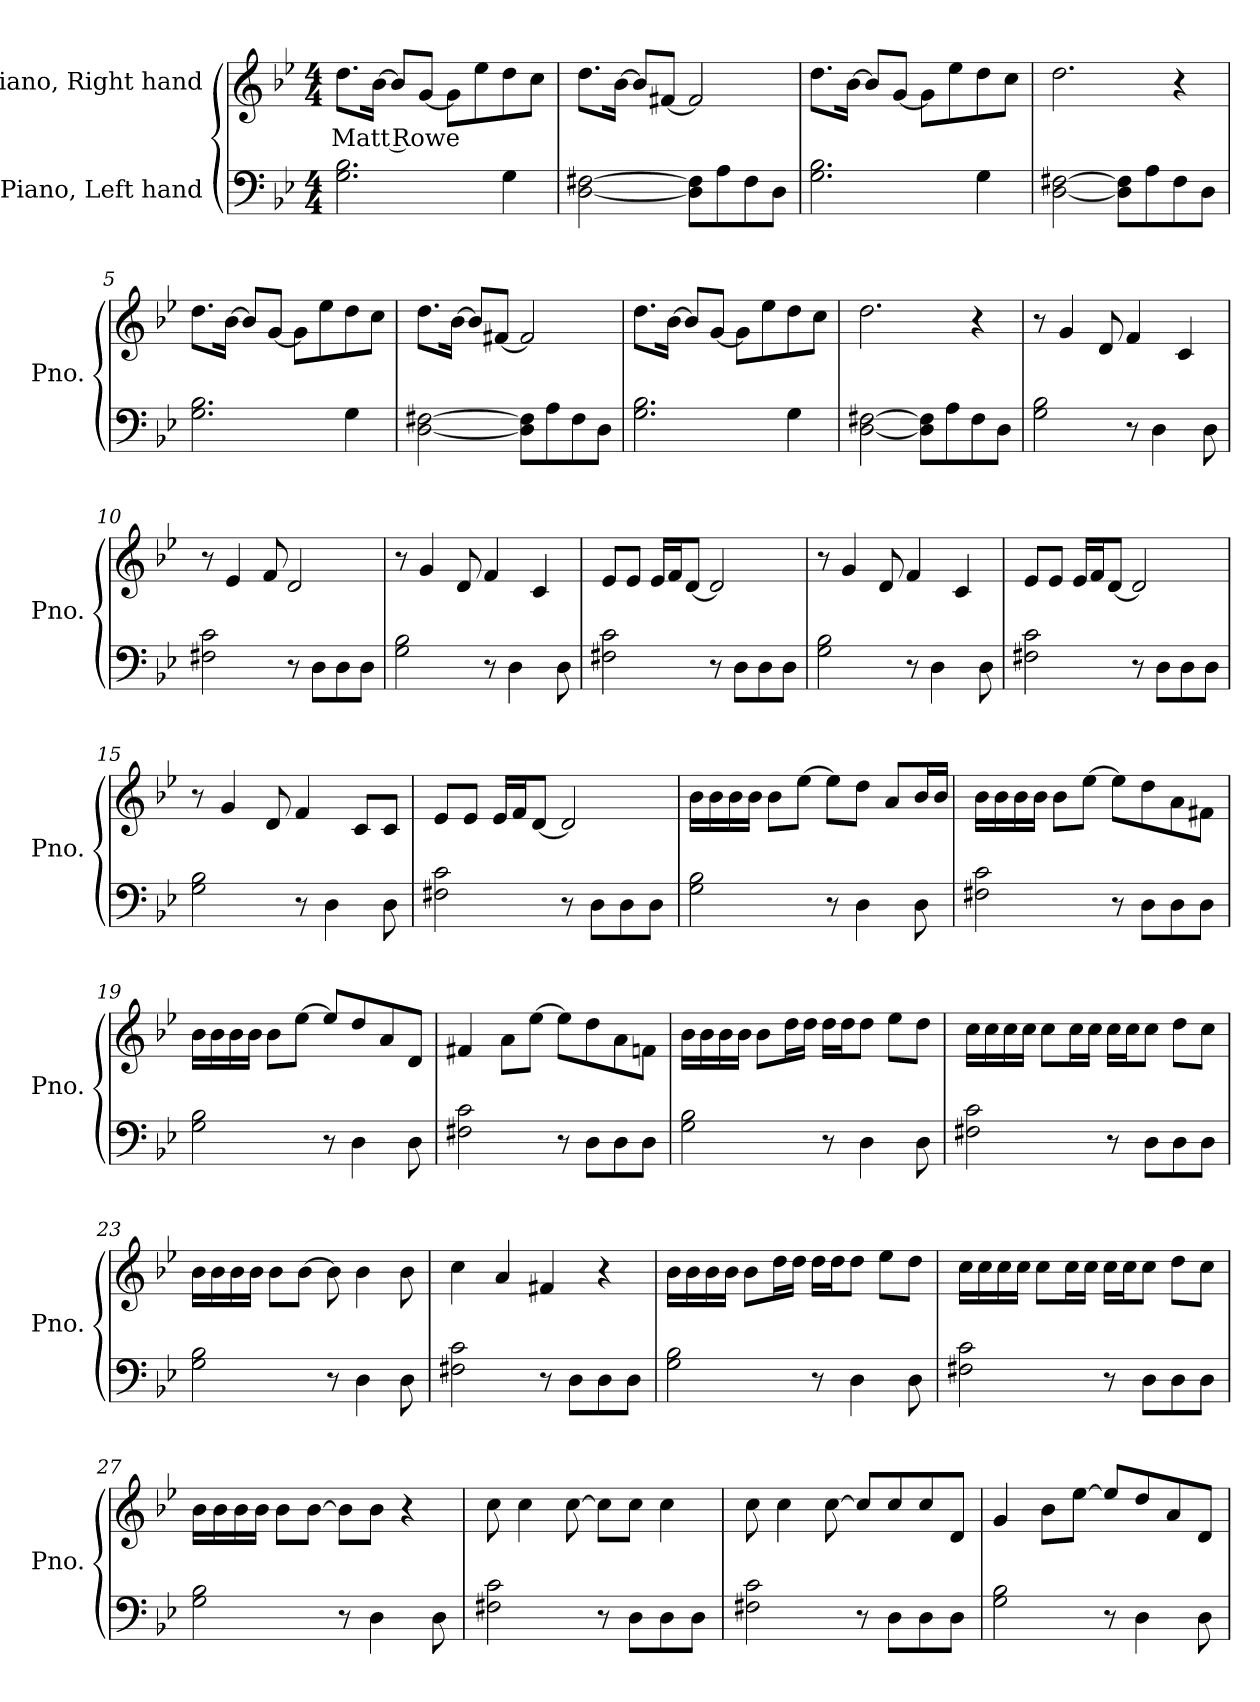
**kern	**kern	**text
*part2	*part1	*part1
*staff2	*staff1	*staff1
*I"Piano, Left hand	*I"Piano, Right hand	*
*I'Pno.	*I'Pno.	*
*clefF4	*clefG2	*
*k[b-e-]	*k[b-e-]	*
*M4/4	*M4/4	*
*MM120	*MM120	*
=1	=1	=1
!	!	!LO:LY:b
2.G\ 2.B-\	8.dd\L	Matt Rowe
.	[16b-\Jk	.
.	8b-/L]	.
.	[8g/J	.
.	8g\L]	.
.	8ee-\	.
4G\	8dd\	.
.	8cc\J	.
=2	=2	=2
[2D\ [2F#X\	8.dd\L	.
.	[16b-\Jk	.
.	8b-/L]	.
.	[8f#X/J	.
8D\] 8F#\]L	2f#/]	.
8A\	.	.
8F#\	.	.
8D\J	.	.
=3	=3	=3
2.G\ 2.B-\	8.dd\L	.
.	[16b-\Jk	.
.	8b-/L]	.
.	[8g/J	.
.	8g\L]	.
.	8ee-\	.
4G\	8dd\	.
.	8cc\J	.
!!LO:LB:g=z
=4	=4	=4
[2D\ [2F#X\	2.dd\	.
8D\] 8F#\]L	.	.
8A\	.	.
8F#\	4r	.
8D\J	.	.
=5	=5	=5
2.G\ 2.B-\	8.dd\L	.
.	[16b-\Jk	.
.	8b-/L]	.
.	[8g/J	.
.	8g\L]	.
.	8ee-\	.
4G\	8dd\	.
.	8cc\J	.
=6	=6	=6
[2D\ [2F#X\	8.dd\L	.
.	[16b-\Jk	.
.	8b-/L]	.
.	[8f#X/J	.
8D\] 8F#\]L	2f#/]	.
8A\	.	.
8F#\	.	.
8D\J	.	.
=7	=7	=7
2.G\ 2.B-\	8.dd\L	.
.	[16b-\Jk	.
.	8b-/L]	.
.	[8g/J	.
.	8g\L]	.
.	8ee-\	.
4G\	8dd\	.
.	8cc\J	.
=8	=8	=8
[2D\ [2F#X\	2.dd\	.
8D\] 8F#\]L	.	.
8A\	.	.
8F#\	4r	.
8D\J	.	.
!!LO:LB:g=z
=9	=9	=9
2G\ 2B-\	8r	.
.	4g/	.
.	8d/	.
8r	4f/	.
4D\	.	.
.	4c/	.
8D\	.	.
=10	=10	=10
2F#X\ 2c\	8r	.
.	4e-/	.
.	8f/	.
8r	2d/	.
8D\L	.	.
8D\	.	.
8D\J	.	.
=11	=11	=11
2G\ 2B-\	8r	.
.	4g/	.
.	8d/	.
8r	4f/	.
4D\	.	.
.	4c/	.
8D\	.	.
=12	=12	=12
2F#X\ 2c\	8e-/L	.
.	8e-/J	.
.	16e-/LL	.
.	16f/J	.
.	[8d/J	.
8r	2d/]	.
8D\L	.	.
8D\	.	.
8D\J	.	.
=13	=13	=13
2G\ 2B-\	8r	.
.	4g/	.
.	8d/	.
8r	4f/	.
4D\	.	.
.	4c/	.
8D\	.	.
!!LO:LB:g=z
=14	=14	=14
2F#X\ 2c\	8e-/L	.
.	8e-/J	.
.	16e-/LL	.
.	16f/J	.
.	[8d/J	.
8r	2d/]	.
8D\L	.	.
8D\	.	.
8D\J	.	.
=15	=15	=15
2G\ 2B-\	8r	.
.	4g/	.
.	8d/	.
8r	4f/	.
4D\	.	.
.	8c/L	.
8D\	8c/J	.
=16	=16	=16
2F#X\ 2c\	8e-/L	.
.	8e-/J	.
.	16e-/LL	.
.	16f/J	.
.	[8d/J	.
8r	2d/]	.
8D\L	.	.
8D\	.	.
8D\J	.	.
=17	=17	=17
2G\ 2B-\	16b-\LL	.
.	16b-\	.
.	16b-\	.
.	16b-\JJ	.
.	8b-\L	.
.	[8ee-\J	.
8r	8ee-\L]	.
4D\	8dd\J	.
.	8a/L	.
8D\	16b-/L	.
.	16b-/JJ	.
!!LO:LB:g=z
=18	=18	=18
2F#X\ 2c\	16b-\LL	.
.	16b-\	.
.	16b-\	.
.	16b-\JJ	.
.	8b-\L	.
.	[8ee-\J	.
8r	8ee-\L]	.
8D\L	8dd\	.
8D\	8a\	.
8D\J	8f#X\J	.
=19	=19	=19
2G\ 2B-\	16b-\LL	.
.	16b-\	.
.	16b-\	.
.	16b-\JJ	.
.	8b-\L	.
.	[8ee-\J	.
8r	8ee-/L]	.
4D\	8dd/	.
.	8a/	.
8D\	8d/J	.
=20	=20	=20
2F#X\ 2c\	4f#X/	.
.	8a\L	.
.	[8ee-\J	.
8r	8ee-\L]	.
8D\L	8dd\	.
8D\	8a\	.
8D\J	8fn\J	.
=21	=21	=21
2G\ 2B-\	16b-\LL	.
.	16b-\	.
.	16b-\	.
.	16b-\JJ	.
.	8b-\L	.
.	16dd\L	.
.	16dd\JJ	.
8r	16dd\LL	.
.	16dd\J	.
4D\	8dd\J	.
.	8ee-\L	.
8D\	8dd\J	.
!!LO:LB:g=z
=22	=22	=22
2F#X\ 2c\	16cc\LL	.
.	16cc\	.
.	16cc\	.
.	16cc\JJ	.
.	8cc\L	.
.	16cc\L	.
.	16cc\JJ	.
8r	16cc\LL	.
.	16cc\J	.
8D\L	8cc\J	.
8D\	8dd\L	.
8D\J	8cc\J	.
=23	=23	=23
2G\ 2B-\	16b-\LL	.
.	16b-\	.
.	16b-\	.
.	16b-\JJ	.
.	8b-\L	.
.	[8b-\J	.
8r	8b-\]	.
4D\	4b-\	.
8D\	8b-\	.
=24	=24	=24
2F#X\ 2c\	4cc\	.
.	4a/	.
8r	4f#X/	.
8D\L	.	.
8D\	4r	.
8D\J	.	.
=25	=25	=25
2G\ 2B-\	16b-\LL	.
.	16b-\	.
.	16b-\	.
.	16b-\JJ	.
.	8b-\L	.
.	16dd\L	.
.	16dd\JJ	.
8r	16dd\LL	.
.	16dd\J	.
4D\	8dd\J	.
.	8ee-\L	.
8D\	8dd\J	.
!!LO:PB:g=z
=26	=26	=26
2F#X\ 2c\	16cc\LL	.
.	16cc\	.
.	16cc\	.
.	16cc\JJ	.
.	8cc\L	.
.	16cc\L	.
.	16cc\JJ	.
8r	16cc\LL	.
.	16cc\J	.
8D\L	8cc\J	.
8D\	8dd\L	.
8D\J	8cc\J	.
=27	=27	=27
2G\ 2B-\	16b-\LL	.
.	16b-\	.
.	16b-\	.
.	16b-\JJ	.
.	8b-\L	.
.	[8b-\J	.
8r	8b-\L]	.
4D\	8b-\J	.
.	4r	.
8D\	.	.
=28	=28	=28
2F#X\ 2c\	8cc\	.
.	4cc\	.
.	[8cc\	.
8r	8cc\L]	.
8D\L	8cc\J	.
8D\	4cc\	.
8D\J	.	.
=29	=29	=29
2F#X\ 2c\	8cc\	.
.	4cc\	.
.	[8cc\	.
8r	8cc/L]	.
8D\L	8cc/	.
8D\	8cc/	.
8D\J	8d/J	.
!!LO:LB:g=z
=30	=30	=30
2G\ 2B-\	4g/	.
.	8b-\L	.
.	[8ee-\J	.
8r	8ee-/L]	.
4D\	8dd/	.
.	8a/	.
8D\	8d/J	.
=	=	=
*-	*-	*-
